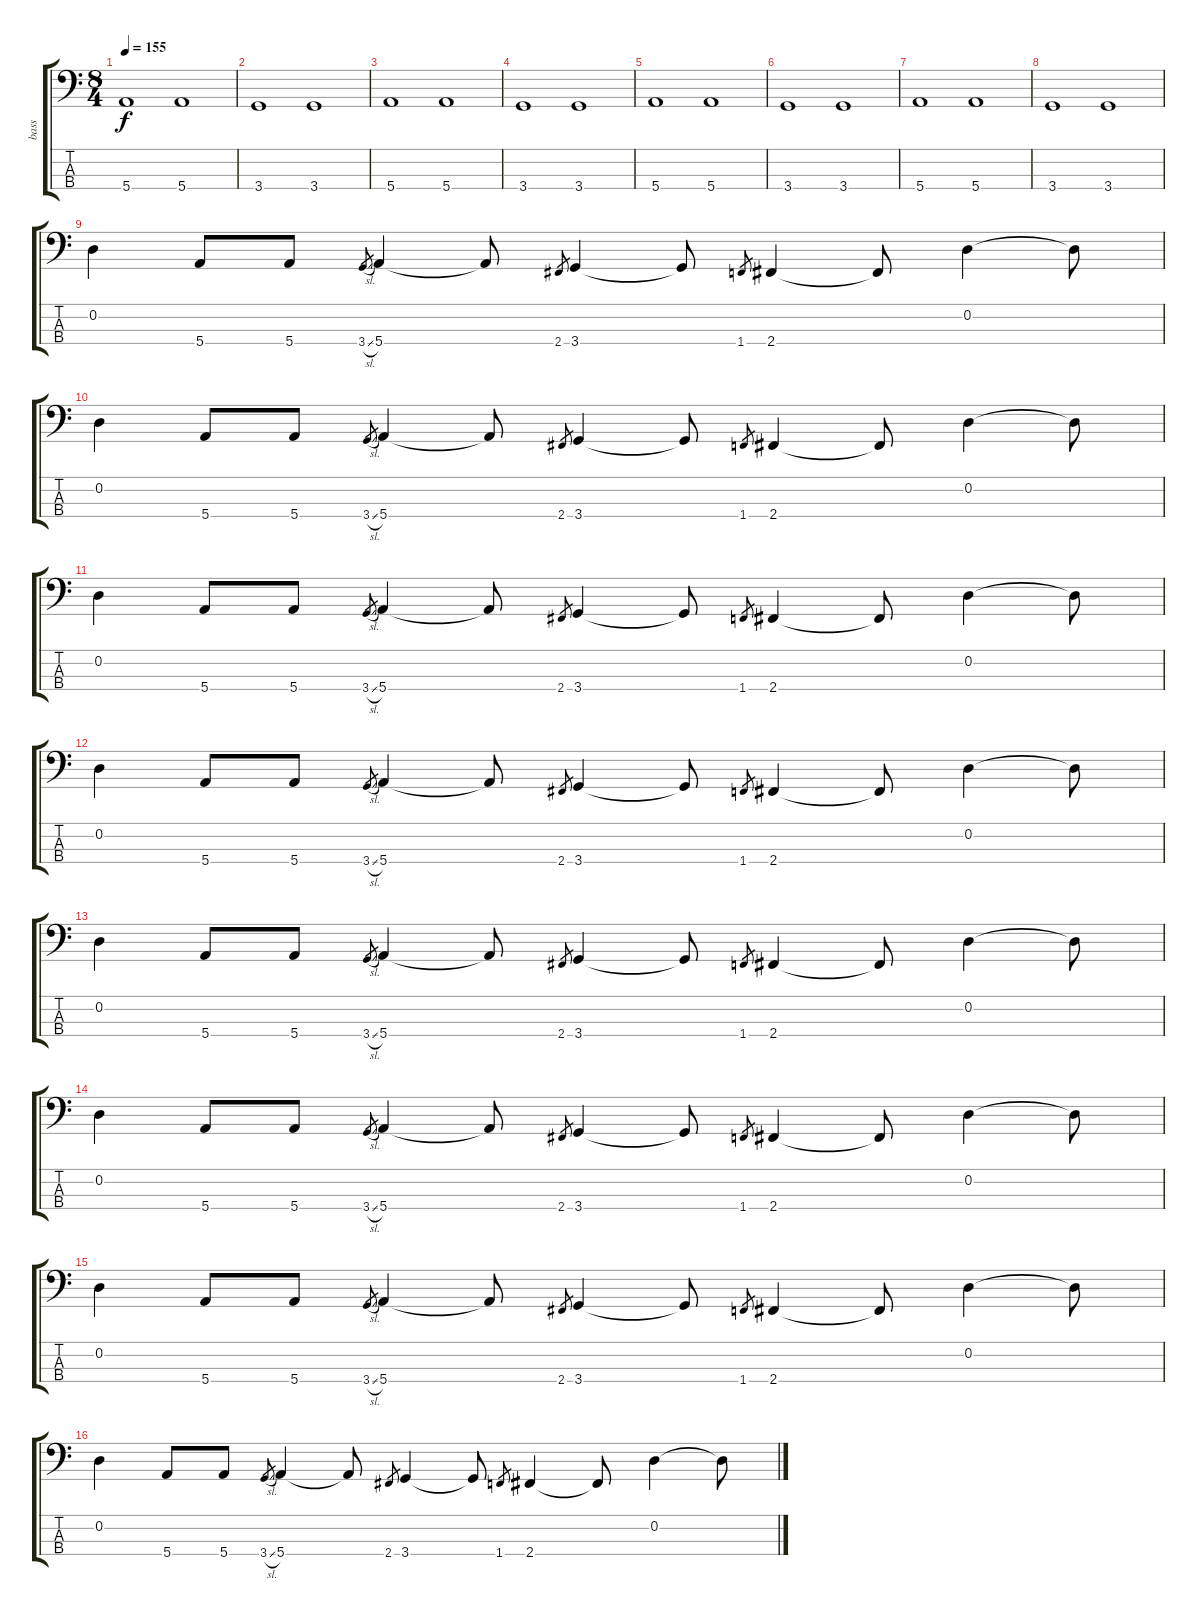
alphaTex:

\track ("bass" "bass") {instrument fretlessbass}
\staff {score tabs}
\tuning (G2 D2 A1 E1) {hide}
\ts (8 4)
\tempo 155
\clef f4
\ks c
5.4.1{dy f} 5.4.1 |
3.4.1 3.4.1 |
5.4.1 5.4.1 |
3.4.1 3.4.1 |
5.4.1 5.4.1 |
3.4.1 3.4.1 |
5.4.1 5.4.1 |
3.4.1 3.4.1 |
0.2.4 5.4.8 5.4.8 3.4{sl}.8{gr} 5.4.4 5.4{t}.8 2.4.8{gr} 3.4.4 3.4{t}.8 1.4.8{gr} 2.4.4 2.4{t}.8 0.2.4 0.2{t}.8 |
0.2.4 5.4.8 5.4.8 3.4{sl}.8{gr} 5.4.4 5.4{t}.8 2.4.8{gr} 3.4.4 3.4{t}.8 1.4.8{gr} 2.4.4 2.4{t}.8 0.2.4 0.2{t}.8 |
0.2.4 5.4.8 5.4.8 3.4{sl}.8{gr} 5.4.4 5.4{t}.8 2.4.8{gr} 3.4.4 3.4{t}.8 1.4.8{gr} 2.4.4 2.4{t}.8 0.2.4 0.2{t}.8 |
0.2.4 5.4.8 5.4.8 3.4{sl}.8{gr} 5.4.4 5.4{t}.8 2.4.8{gr} 3.4.4 3.4{t}.8 1.4.8{gr} 2.4.4 2.4{t}.8 0.2.4 0.2{t}.8 |
0.2.4 5.4.8 5.4.8 3.4{sl}.8{gr} 5.4.4 5.4{t}.8 2.4.8{gr} 3.4.4 3.4{t}.8 1.4.8{gr} 2.4.4 2.4{t}.8 0.2.4 0.2{t}.8 |
0.2.4 5.4.8 5.4.8 3.4{sl}.8{gr} 5.4.4 5.4{t}.8 2.4.8{gr} 3.4.4 3.4{t}.8 1.4.8{gr} 2.4.4 2.4{t}.8 0.2.4 0.2{t}.8 |
0.2.4 5.4.8 5.4.8 3.4{sl}.8{gr} 5.4.4 5.4{t}.8 2.4.8{gr} 3.4.4 3.4{t}.8 1.4.8{gr} 2.4.4 2.4{t}.8 0.2.4 0.2{t}.8 |
0.2.4 5.4.8 5.4.8 3.4{sl}.8{gr} 5.4.4 5.4{t}.8 2.4.8{gr} 3.4.4 3.4{t}.8 1.4.8{gr} 2.4.4 2.4{t}.8 0.2.4 0.2{t}.8
